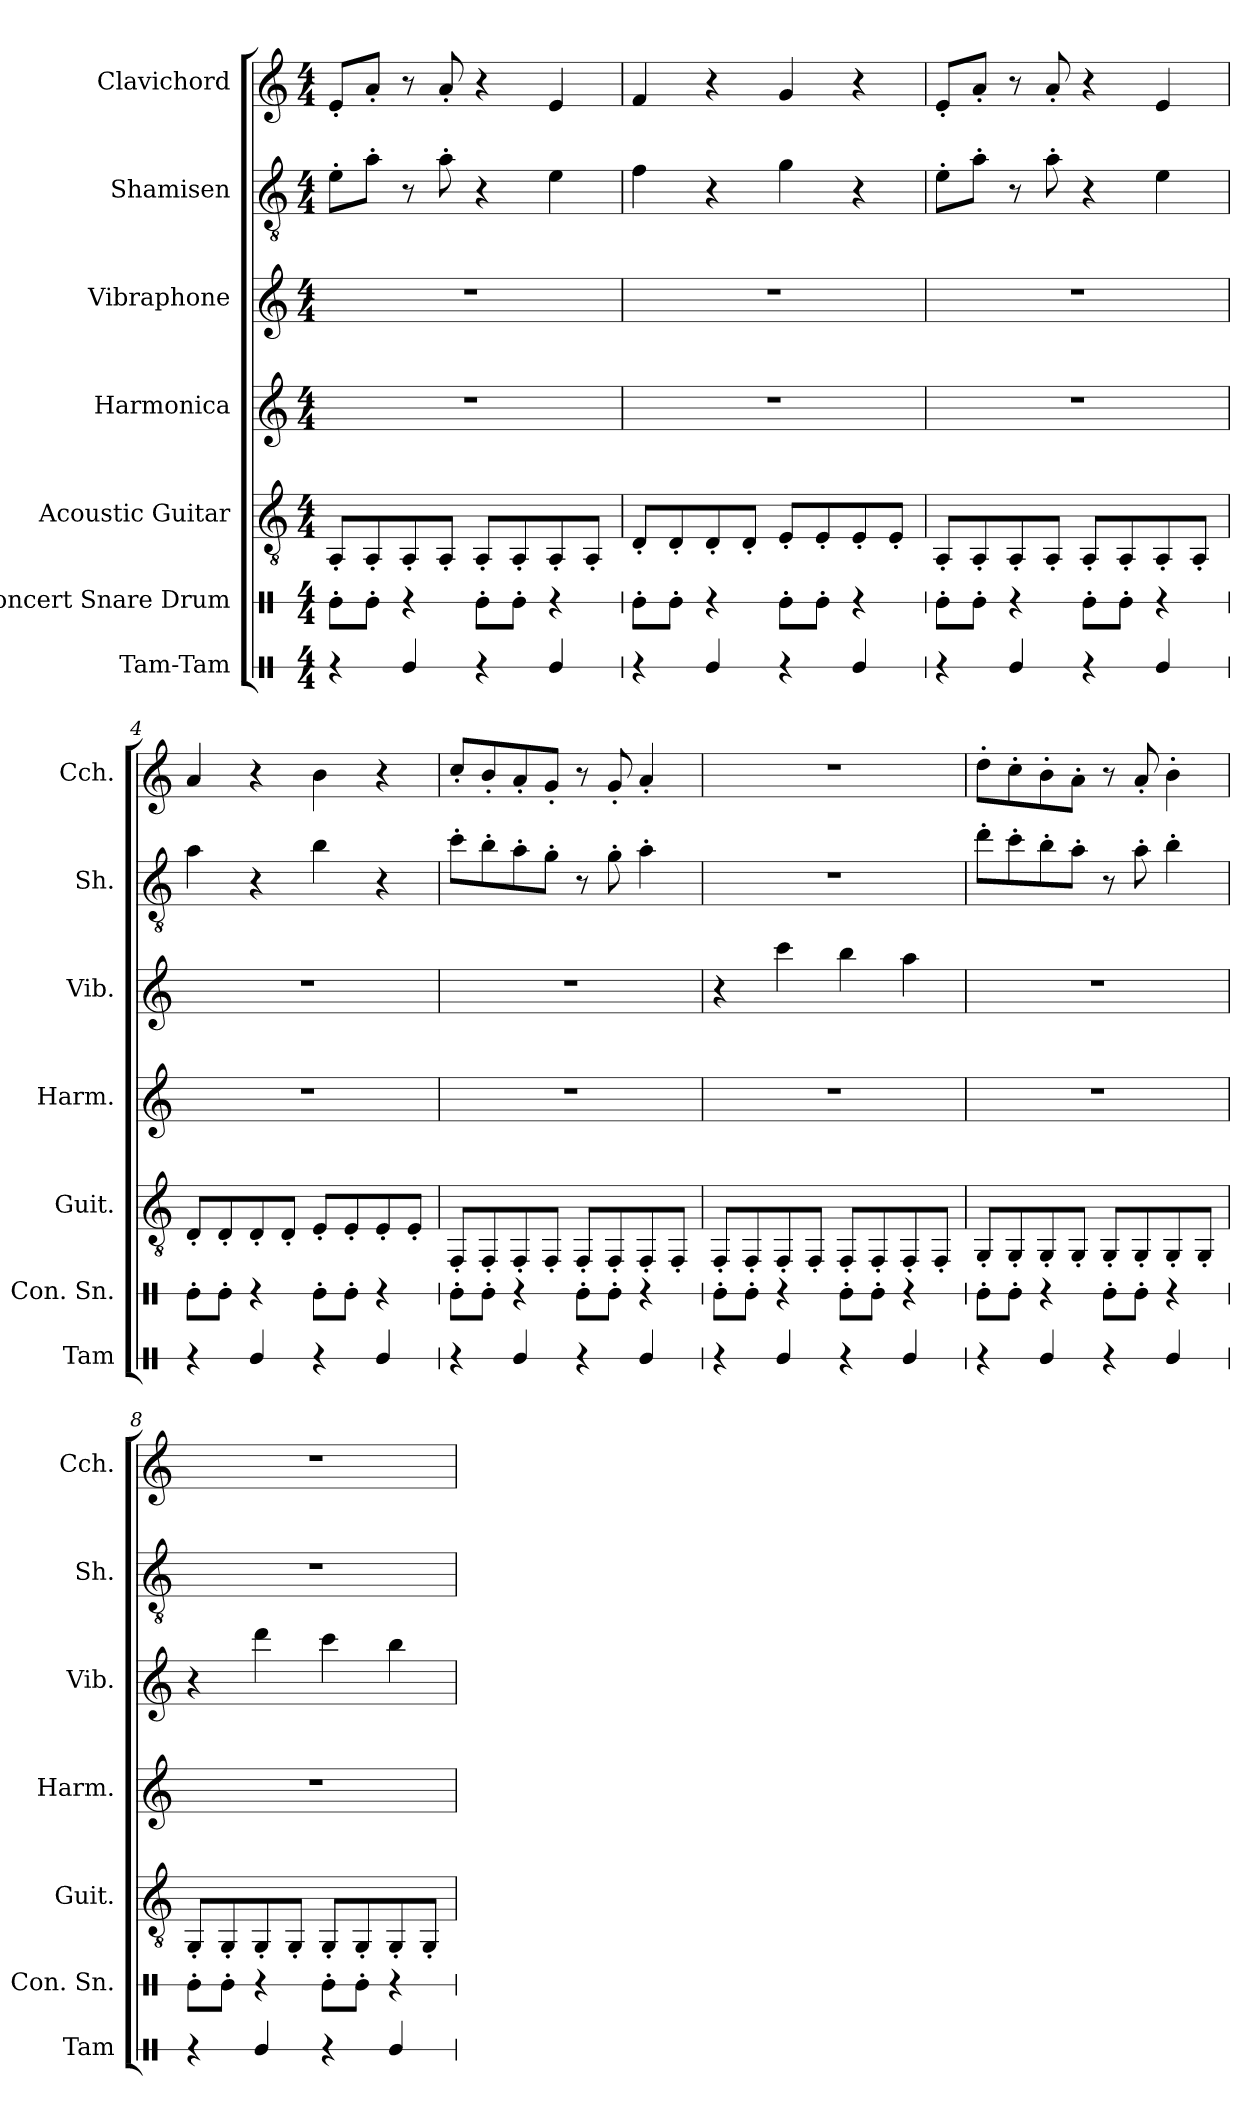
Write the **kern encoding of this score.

**kern	**kern	**kern	**kern	**kern	**kern	**kern
*part7	*part6	*part5	*part4	*part3	*part2	*part1
*staff7	*staff6	*staff5	*staff4	*staff3	*staff2	*staff1
*I"Tam-Tam	*I"Concert Snare Drum	*I"Acoustic Guitar	*I"Harmonica	*I"Vibraphone	*I"Shamisen	*I"Clavichord
*I'Tam	*I'Con. Sn.	*I'Guit.	*I'Harm.	*I'Vib.	*I'Sh.	*I'Cch.
*stria1	*stria1	*	*	*	*	*
*clefX	*clefX	*clefGv2	*clefG2	*clefG2	*clefGv2	*clefG2
*k[]	*k[]	*k[]	*k[]	*k[]	*k[]	*k[]
*M4/4	*M4/4	*M4/4	*M4/4	*M4/4	*M4/4	*M4/4
*MM178	*MM178	*MM178	*MM178	*MM178	*MM178	*MM178
=1	=1	=1	=1	=1	=1	=1
4r	8Re'\L	8AA'/L	1r	1r	8e'\L	8e'/L
.	8Re'\J	8AA'/	.	.	8a'\J	8a'/J
4Re/	4r	8AA'/	.	.	8r	8r
.	.	8AA'/J	.	.	8a'\	8a'/
4r	8Re'\L	8AA'/L	.	.	4r	4r
.	8Re'\J	8AA'/	.	.	.	.
4Re/	4r	8AA'/	.	.	4e\	4e/
.	.	8AA'/J	.	.	.	.
=2	=2	=2	=2	=2	=2	=2
4r	8Re'\L	8D'/L	1r	1r	4f\	4f/
.	8Re'\J	8D'/	.	.	.	.
4Re/	4r	8D'/	.	.	4r	4r
.	.	8D'/J	.	.	.	.
4r	8Re'\L	8E'/L	.	.	4g\	4g/
.	8Re'\J	8E'/	.	.	.	.
4Re/	4r	8E'/	.	.	4r	4r
.	.	8E'/J	.	.	.	.
=3	=3	=3	=3	=3	=3	=3
4r	8Re'\L	8AA'/L	1r	1r	8e'\L	8e'/L
.	8Re'\J	8AA'/	.	.	8a'\J	8a'/J
4Re/	4r	8AA'/	.	.	8r	8r
.	.	8AA'/J	.	.	8a'\	8a'/
4r	8Re'\L	8AA'/L	.	.	4r	4r
.	8Re'\J	8AA'/	.	.	.	.
4Re/	4r	8AA'/	.	.	4e\	4e/
.	.	8AA'/J	.	.	.	.
!!LO:LB:g=z
=4	=4	=4	=4	=4	=4	=4
4r	8Re'\L	8D'/L	1r	1r	4a\	4a/
.	8Re'\J	8D'/	.	.	.	.
4Re/	4r	8D'/	.	.	4r	4r
.	.	8D'/J	.	.	.	.
4r	8Re'\L	8E'/L	.	.	4b\	4b\
.	8Re'\J	8E'/	.	.	.	.
4Re/	4r	8E'/	.	.	4r	4r
.	.	8E'/J	.	.	.	.
=5	=5	=5	=5	=5	=5	=5
4r	8Re'\L	8FF'/L	1r	1r	8cc'\L	8cc'/L
.	8Re'\J	8FF'/	.	.	8b'\	8b'/
4Re/	4r	8FF'/	.	.	8a'\	8a'/
.	.	8FF'/J	.	.	8g'\J	8g'/J
4r	8Re'\L	8FF'/L	.	.	8r	8r
.	8Re'\J	8FF'/	.	.	8g'\	8g'/
4Re/	4r	8FF'/	.	.	4a'\	4a'/
.	.	8FF'/J	.	.	.	.
=6	=6	=6	=6	=6	=6	=6
4r	8Re'\L	8FF'/L	1r	4r	1r	1r
.	8Re'\J	8FF'/	.	.	.	.
4Re/	4r	8FF'/	.	4ccc\	.	.
.	.	8FF'/J	.	.	.	.
4r	8Re'\L	8FF'/L	.	4bb\	.	.
.	8Re'\J	8FF'/	.	.	.	.
4Re/	4r	8FF'/	.	4aa\	.	.
.	.	8FF'/J	.	.	.	.
=7	=7	=7	=7	=7	=7	=7
4r	8Re'\L	8GG'/L	1r	1r	8dd'\L	8dd'\L
.	8Re'\J	8GG'/	.	.	8cc'\	8cc'\
4Re/	4r	8GG'/	.	.	8b'\	8b'\
.	.	8GG'/J	.	.	8a'\J	8a'\J
4r	8Re'\L	8GG'/L	.	.	8r	8r
.	8Re'\J	8GG'/	.	.	8a'\	8a'/
4Re/	4r	8GG'/	.	.	4b'\	4b'\
.	.	8GG'/J	.	.	.	.
!!LO:PB:g=z
=8	=8	=8	=8	=8	=8	=8
4r	8Re'\L	8GG'/L	1r	4r	1r	1r
.	8Re'\J	8GG'/	.	.	.	.
4Re/	4r	8GG'/	.	4ddd\	.	.
.	.	8GG'/J	.	.	.	.
4r	8Re'\L	8GG'/L	.	4ccc\	.	.
.	8Re'\J	8GG'/	.	.	.	.
4Re/	4r	8GG'/	.	4bb\	.	.
.	.	8GG'/J	.	.	.	.
=	=	=	=	=	=	=
*-	*-	*-	*-	*-	*-	*-
